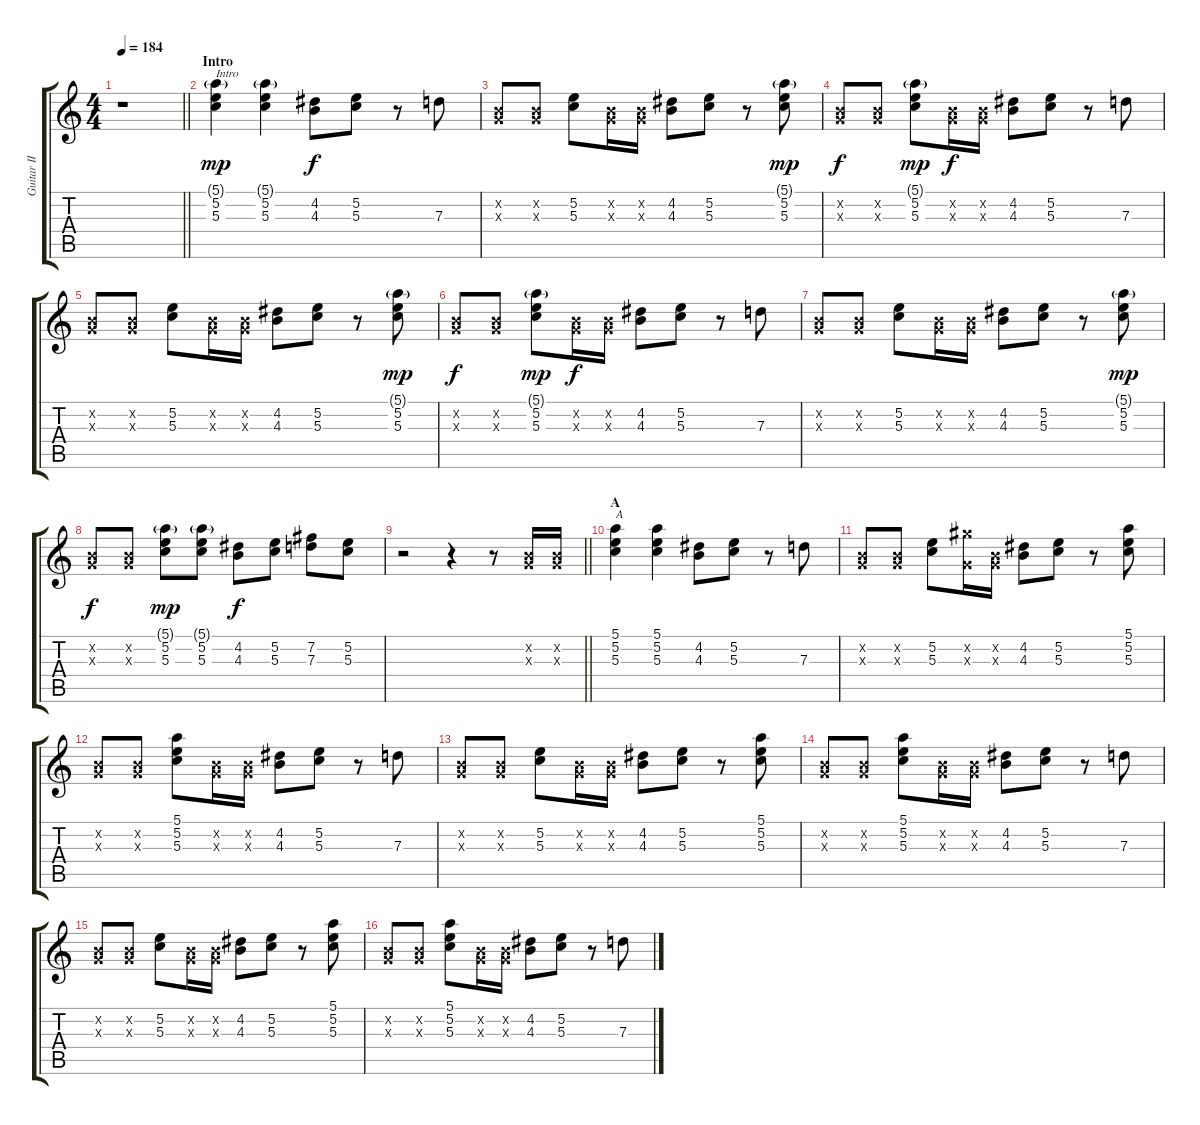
\track ("Guitar II" "Guitar II") {instrument overdrivenguitar}
\staff {score tabs}
\tuning (E4 B3 G3 D3 A2 E2) {hide}
\ts (4 4)
\tempo 184
\clef g2
\barLineRight lightlight
\ks c
r.1{dy mp instrument overdrivenguitar} |
\section ("" "Intro")
(5.1{g} 5.2 5.3).4{txt "Intro"} (5.1{g} 5.2 5.3).4 (4.2 4.3).8{dy f} (5.2 5.3).8 r.8 7.3.8 |
(0.2{x} 0.3{x}).8 (0.2{x} 0.3{x}).8 (5.2 5.3).8 (0.2{x} 0.3{x}).16 (0.2{x} 0.3{x}).16 (4.2 4.3).8 (5.2 5.3).8 r.8 (5.1{g} 5.2 5.3).8{dy mp} |
(0.2{x} 0.3{x}).8{dy f} (0.2{x} 0.3{x}).8 (5.1{g} 5.2 5.3).8{dy mp} (0.2{x} 0.3{x}).16{dy f} (0.2{x} 0.3{x}).16 (4.2 4.3).8 (5.2 5.3).8 r.8 7.3.8 |
(0.2{x} 0.3{x}).8 (0.2{x} 0.3{x}).8 (5.2 5.3).8 (0.2{x} 0.3{x}).16 (0.2{x} 0.3{x}).16 (4.2 4.3).8 (5.2 5.3).8 r.8 (5.1{g} 5.2 5.3).8{dy mp} |
(0.2{x} 0.3{x}).8{dy f} (0.2{x} 0.3{x}).8 (5.1{g} 5.2 5.3).8{dy mp} (0.2{x} 0.3{x}).16{dy f} (0.2{x} 0.3{x}).16 (4.2 4.3).8 (5.2 5.3).8 r.8 7.3.8 |
(0.2{x} 0.3{x}).8 (0.2{x} 0.3{x}).8 (5.2 5.3).8 (0.2{x} 0.3{x}).16 (0.2{x} 0.3{x}).16 (4.2 4.3).8 (5.2 5.3).8 r.8 (5.1{g} 5.2 5.3).8{dy mp} |
(0.2{x} 0.3{x}).8{dy f} (0.2{x} 0.3{x}).8 (5.1{g} 5.2 5.3).8{dy mp} (5.1{g} 5.2 5.3).8 (4.2 4.3).8{dy f} (5.2 5.3).8 (7.2 7.3).8 (5.2 5.3).8 |
\barLineRight lightlight
r.2 r.4 r.8 (0.2{x} 0.3{x}).16 (0.2{x} 0.3{x}).16 |
\section ("" "A")
(5.1 5.2 5.3).4{txt "A"} (5.1 5.2 5.3).4 (4.2 4.3).8 (5.2 5.3).8 r.8 7.3.8 |
(0.2{x} 0.3{x}).8 (0.2{x} 0.3{x}).8 (5.2 5.3).8 (9.2{x} 0.3{x}).16 (0.2{x} 0.3{x}).16 (4.2 4.3).8 (5.2 5.3).8 r.8 (5.1 5.2 5.3).8 |
(0.2{x} 0.3{x}).8 (0.2{x} 0.3{x}).8 (5.1 5.2 5.3).8 (0.2{x} 0.3{x}).16 (0.2{x} 0.3{x}).16 (4.2 4.3).8 (5.2 5.3).8 r.8 7.3.8 |
(0.2{x} 0.3{x}).8 (0.2{x} 0.3{x}).8 (5.2 5.3).8 (0.2{x} 0.3{x}).16 (0.2{x} 0.3{x}).16 (4.2 4.3).8 (5.2 5.3).8 r.8 (5.1 5.2 5.3).8 |
(0.2{x} 0.3{x}).8 (0.2{x} 0.3{x}).8 (5.1 5.2 5.3).8 (0.2{x} 0.3{x}).16 (0.2{x} 0.3{x}).16 (4.2 4.3).8 (5.2 5.3).8 r.8 7.3.8 |
(0.2{x} 0.3{x}).8 (0.2{x} 0.3{x}).8 (5.2 5.3).8 (0.2{x} 0.3{x}).16 (0.2{x} 0.3{x}).16 (4.2 4.3).8 (5.2 5.3).8 r.8 (5.1 5.2 5.3).8 |
(0.2{x} 0.3{x}).8 (0.2{x} 0.3{x}).8 (5.1 5.2 5.3).8 (0.2{x} 0.3{x}).16 (0.2{x} 0.3{x}).16 (4.2 4.3).8 (5.2 5.3).8 r.8 7.3.8
